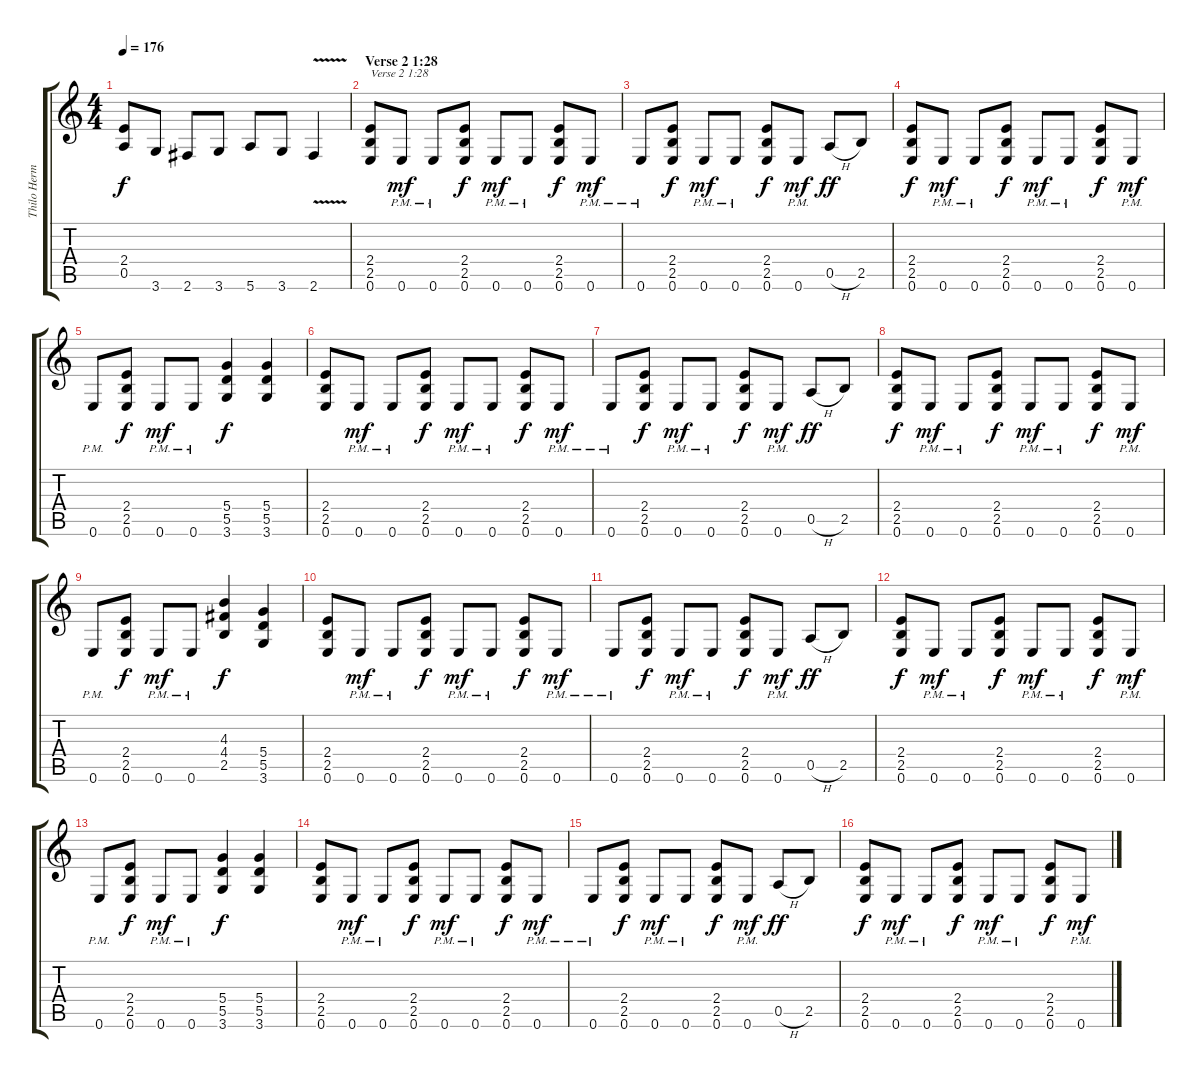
\track ("Thilo Hermann (right)" "Thilo Herm") {instrument overdrivenguitar}
\staff {score tabs}
\tuning (E4 B3 G3 D3 A2 E2) {hide}
\ts (4 4)
\tempo 176
\clef g2
\ks c
(2.4{t} 0.5{t}).8{dy f} 3.6.8 2.6.8 3.6.8 5.6.8 3.6.8 2.6{v}.4 |
\section ("" "Verse 2 1:28")
(2.4 2.5 0.6).8{txt "Verse 2 1:28"} 0.6{pm}.8{dy mf} 0.6{pm}.8 (2.4 2.5 0.6).8{dy f} 0.6{pm}.8{dy mf} 0.6{pm}.8 (2.4 2.5 0.6).8{dy f} 0.6{pm}.8{dy mf} |
0.6{pm}.8 (2.4 2.5 0.6).8{dy f} 0.6{pm}.8{dy mf} 0.6{pm}.8 (2.4 2.5 0.6).8{dy f} 0.6{pm}.8{dy mf} 0.5{h}.8{dy ff} 2.5.8 |
(2.4 2.5 0.6).8{dy f} 0.6{pm}.8{dy mf} 0.6{pm}.8 (2.4 2.5 0.6).8{dy f} 0.6{pm}.8{dy mf} 0.6{pm}.8 (2.4 2.5 0.6).8{dy f} 0.6{pm}.8{dy mf} |
0.6{pm}.8 (2.4 2.5 0.6).8{dy f} 0.6{pm}.8{dy mf} 0.6{pm}.8 (5.4 5.5 3.6).4{dy f} (5.4 5.5 3.6).4 |
(2.4 2.5 0.6).8 0.6{pm}.8{dy mf} 0.6{pm}.8 (2.4 2.5 0.6).8{dy f} 0.6{pm}.8{dy mf} 0.6{pm}.8 (2.4 2.5 0.6).8{dy f} 0.6{pm}.8{dy mf} |
0.6{pm}.8 (2.4 2.5 0.6).8{dy f} 0.6{pm}.8{dy mf} 0.6{pm}.8 (2.4 2.5 0.6).8{dy f} 0.6{pm}.8{dy mf} 0.5{h}.8{dy ff} 2.5.8 |
(2.4 2.5 0.6).8{dy f} 0.6{pm}.8{dy mf} 0.6{pm}.8 (2.4 2.5 0.6).8{dy f} 0.6{pm}.8{dy mf} 0.6{pm}.8 (2.4 2.5 0.6).8{dy f} 0.6{pm}.8{dy mf} |
0.6{pm}.8 (2.4 2.5 0.6).8{dy f} 0.6{pm}.8{dy mf} 0.6{pm}.8 (4.3 4.4 2.5).4{dy f} (5.4 5.5 3.6).4 |
(2.4 2.5 0.6).8 0.6{pm}.8{dy mf} 0.6{pm}.8 (2.4 2.5 0.6).8{dy f} 0.6{pm}.8{dy mf} 0.6{pm}.8 (2.4 2.5 0.6).8{dy f} 0.6{pm}.8{dy mf} |
0.6{pm}.8 (2.4 2.5 0.6).8{dy f} 0.6{pm}.8{dy mf} 0.6{pm}.8 (2.4 2.5 0.6).8{dy f} 0.6{pm}.8{dy mf} 0.5{h}.8{dy ff} 2.5.8 |
(2.4 2.5 0.6).8{dy f} 0.6{pm}.8{dy mf} 0.6{pm}.8 (2.4 2.5 0.6).8{dy f} 0.6{pm}.8{dy mf} 0.6{pm}.8 (2.4 2.5 0.6).8{dy f} 0.6{pm}.8{dy mf} |
0.6{pm}.8 (2.4 2.5 0.6).8{dy f} 0.6{pm}.8{dy mf} 0.6{pm}.8 (5.4 5.5 3.6).4{dy f} (5.4 5.5 3.6).4 |
(2.4 2.5 0.6).8 0.6{pm}.8{dy mf} 0.6{pm}.8 (2.4 2.5 0.6).8{dy f} 0.6{pm}.8{dy mf} 0.6{pm}.8 (2.4 2.5 0.6).8{dy f} 0.6{pm}.8{dy mf} |
0.6{pm}.8 (2.4 2.5 0.6).8{dy f} 0.6{pm}.8{dy mf} 0.6{pm}.8 (2.4 2.5 0.6).8{dy f} 0.6{pm}.8{dy mf} 0.5{h}.8{dy ff} 2.5.8 |
(2.4 2.5 0.6).8{dy f} 0.6{pm}.8{dy mf} 0.6{pm}.8 (2.4 2.5 0.6).8{dy f} 0.6{pm}.8{dy mf} 0.6{pm}.8 (2.4 2.5 0.6).8{dy f} 0.6{pm}.8{dy mf}
